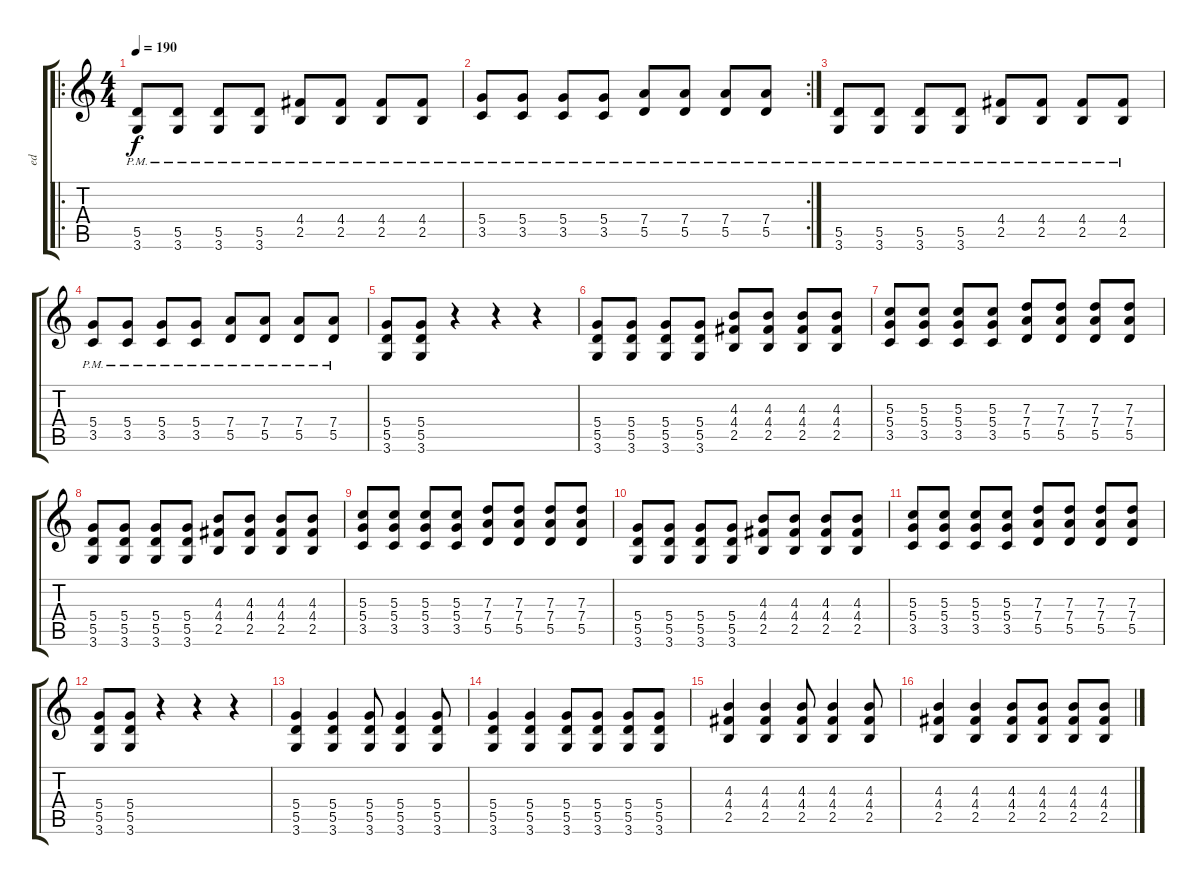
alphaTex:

\track ("ed" "ed") {instrument distortionguitar}
\staff {score tabs}
\tuning (E4 B3 G3 D3 A2 E2) {hide}
\ro
\ts (4 4)
\tempo 190
\clef g2
\ks c
(5.5{pm} 3.6{pm}).8{dy f instrument distortionguitar} (5.5{pm} 3.6{pm}).8 (5.5{pm} 3.6{pm}).8 (5.5{pm} 3.6{pm}).8 (4.4{pm} 2.5{pm}).8 (4.4{pm} 2.5{pm}).8 (4.4{pm} 2.5{pm}).8 (4.4{pm} 2.5{pm}).8 |
\rc 2
(5.4{pm} 3.5{pm}).8 (5.4{pm} 3.5{pm}).8 (5.4{pm} 3.5{pm}).8 (5.4{pm} 3.5{pm}).8 (7.4{pm} 5.5{pm}).8 (7.4{pm} 5.5{pm}).8 (7.4{pm} 5.5{pm}).8 (7.4{pm} 5.5{pm}).8 |
(5.5{pm} 3.6{pm}).8 (5.5{pm} 3.6{pm}).8 (5.5{pm} 3.6{pm}).8 (5.5{pm} 3.6{pm}).8 (4.4{pm} 2.5{pm}).8 (4.4{pm} 2.5{pm}).8 (4.4{pm} 2.5{pm}).8 (4.4{pm} 2.5{pm}).8 |
(5.4{pm} 3.5{pm}).8 (5.4{pm} 3.5{pm}).8 (5.4{pm} 3.5{pm}).8 (5.4{pm} 3.5{pm}).8 (7.4{pm} 5.5{pm}).8 (7.4{pm} 5.5{pm}).8 (7.4{pm} 5.5{pm}).8 (7.4{pm} 5.5{pm}).8 |
(5.4 5.5 3.6).8 (5.4 5.5 3.6).8 r.4 r.4 r.4 |
(5.4 5.5 3.6).8 (5.4 5.5 3.6).8 (5.4 5.5 3.6).8 (5.4 5.5 3.6).8 (4.3 4.4 2.5).8 (4.3 4.4 2.5).8 (4.3 4.4 2.5).8 (4.3 4.4 2.5).8 |
(5.3 5.4 3.5).8 (5.3 5.4 3.5).8 (5.3 5.4 3.5).8 (5.3 5.4 3.5).8 (7.3 7.4 5.5).8 (7.3 7.4 5.5).8 (7.3 7.4 5.5).8 (7.3 7.4 5.5).8 |
(5.4 5.5 3.6).8 (5.4 5.5 3.6).8 (5.4 5.5 3.6).8 (5.4 5.5 3.6).8 (4.3 4.4 2.5).8 (4.3 4.4 2.5).8 (4.3 4.4 2.5).8 (4.3 4.4 2.5).8 |
(5.3 5.4 3.5).8 (5.3 5.4 3.5).8 (5.3 5.4 3.5).8 (5.3 5.4 3.5).8 (7.3 7.4 5.5).8 (7.3 7.4 5.5).8 (7.3 7.4 5.5).8 (7.3 7.4 5.5).8 |
(5.4 5.5 3.6).8 (5.4 5.5 3.6).8 (5.4 5.5 3.6).8 (5.4 5.5 3.6).8 (4.3 4.4 2.5).8 (4.3 4.4 2.5).8 (4.3 4.4 2.5).8 (4.3 4.4 2.5).8 |
(5.3 5.4 3.5).8 (5.3 5.4 3.5).8 (5.3 5.4 3.5).8 (5.3 5.4 3.5).8 (7.3 7.4 5.5).8 (7.3 7.4 5.5).8 (7.3 7.4 5.5).8 (7.3 7.4 5.5).8 |
(5.4 5.5 3.6).8 (5.4 5.5 3.6).8 r.4 r.4 r.4 |
(5.4 5.5 3.6).4 (5.4 5.5 3.6).4 (5.4 5.5 3.6).8 (5.4 5.5 3.6).4 (5.4 5.5 3.6).8 |
(5.4 5.5 3.6).4 (5.4 5.5 3.6).4 (5.4 5.5 3.6).8 (5.4 5.5 3.6).8 (5.4 5.5 3.6).8 (5.4 5.5 3.6).8 |
(4.3 4.4 2.5).4 (4.3 4.4 2.5).4 (4.3 4.4 2.5).8 (4.3 4.4 2.5).4 (4.3 4.4 2.5).8 |
(4.3 4.4 2.5).4 (4.3 4.4 2.5).4 (4.3 4.4 2.5).8 (4.3 4.4 2.5).8 (4.3 4.4 2.5).8 (4.3 4.4 2.5).8
